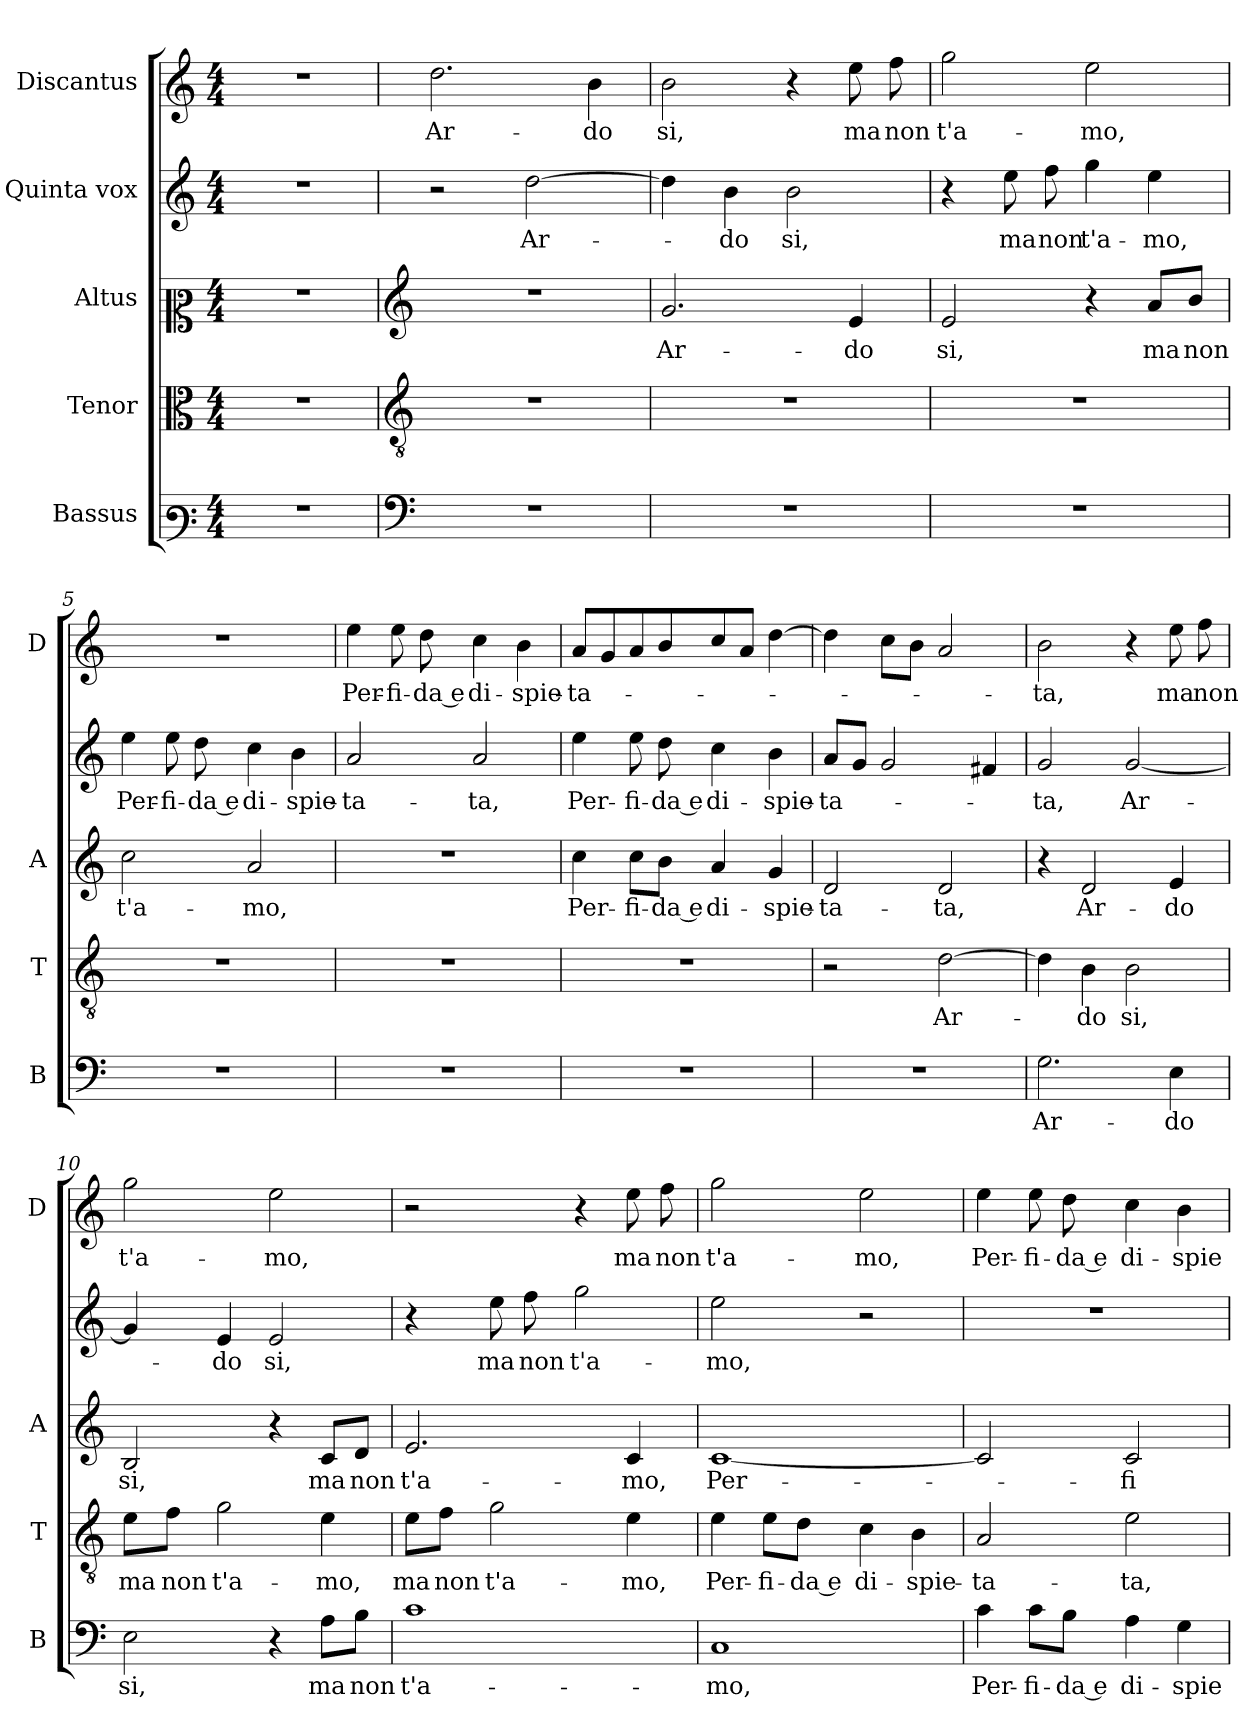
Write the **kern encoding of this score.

**kern	**text	**kern	**text	**kern	**text	**kern	**text	**kern	**text
*part5	*part5	*part4	*part4	*part3	*part3	*part2	*part2	*part1	*part1
*staff5	*staff5	*staff4	*staff4	*staff3	*staff3	*staff2	*staff2	*staff1	*staff1
*I"Bassus	*	*I"Tenor	*	*I"Altus	*	*I"Quinta vox	*	*I"Discantus	*
*I'B	*	*I'T	*	*I'A	*	*	*	*I'D	*
*clefF3	*	*clefC3	*	*clefC2	*	*clefG2	*	*clefG2	*
*k[]	*	*k[]	*	*k[]	*	*k[]	*	*k[]	*
*C:	*	*C:	*	*C:	*	*C:	*	*C:	*
*M4/4	*	*M4/4	*	*M4/4	*	*M4/4	*	*M4/4	*
=1	=1	=1	=1	=1	=1	=1	=1	=1	=1
1r	.	1r	.	1r	.	1r	.	1r	.
=2	=2	=2	=2	=2	=2	=2	=2	=2	=2
*clefF4	*	*clefGv2	*	*clefG2	*	*	*	*	*
!	!	!	!	!	!	!	!	!	!LO:LY:b
1r	.	1r	.	1r	.	2r	.	2.dd\	Ar-
!	!	!	!	!	!	!	!LO:LY:b	!	!
.	.	.	.	.	.	[2dd\	Ar-	.	.
!	!	!	!	!	!	!	!	!	!LO:LY:b
.	.	.	.	.	.	.	.	4b\	-do
=3	=3	=3	=3	=3	=3	=3	=3	=3	=3
!	!	!	!	!	!LO:LY:b	!	!	!	!LO:LY:b
1r	.	1r	.	2.g/	Ar-	4dd\]	.	2b\	si,
!	!	!	!	!	!	!	!LO:LY:b	!	!
.	.	.	.	.	.	4b\	-do	.	.
!	!	!	!	!	!	!	!LO:LY:b	!	!
.	.	.	.	.	.	2b\	si,	4r	.
!	!	!	!	!	!LO:LY:b	!	!	!	!LO:LY:b
.	.	.	.	4e/	-do	.	.	8ee\	ma
!	!	!	!	!	!	!	!	!	!LO:LY:b
.	.	.	.	.	.	.	.	8ff\	non
=4	=4	=4	=4	=4	=4	=4	=4	=4	=4
!	!	!	!	!	!LO:LY:b	!	!	!	!LO:LY:b
1r	.	1r	.	2e/	si,	4r	.	2gg\	t'a-
!	!	!	!	!	!	!	!LO:LY:b	!	!
.	.	.	.	.	.	8ee\	ma	.	.
!	!	!	!	!	!	!	!LO:LY:b	!	!
.	.	.	.	.	.	8ff\	non	.	.
!	!	!	!	!	!	!	!LO:LY:b	!	!LO:LY:b
.	.	.	.	4r	.	4gg\	t'a-	2ee\	-mo,
!	!	!	!	!	!LO:LY:b	!	!LO:LY:b	!	!
.	.	.	.	8a/L	ma	4ee\	-mo,	.	.
!	!	!	!	!	!LO:LY:b	!	!	!	!
.	.	.	.	8b/J	non	.	.	.	.
=5	=5	=5	=5	=5	=5	=5	=5	=5	=5
!	!	!	!	!	!LO:LY:b	!	!LO:LY:b	!	!
1r	.	1r	.	2cc\	t'a-	4ee\	Per-	1r	.
!	!	!	!	!	!	!	!LO:LY:b	!	!
.	.	.	.	.	.	8ee\	-fi-	.	.
!	!	!	!	!	!	!	!LO:LY:b	!	!
.	.	.	.	.	.	8dd\	-da e	.	.
!	!	!	!	!	!LO:LY:b	!	!LO:LY:b	!	!
.	.	.	.	2a/	-mo,	4cc\	di-	.	.
!	!	!	!	!	!	!	!LO:LY:b	!	!
.	.	.	.	.	.	4b\	-spie-	.	.
=6	=6	=6	=6	=6	=6	=6	=6	=6	=6
!	!	!	!	!	!	!	!LO:LY:b	!	!LO:LY:b
1r	.	1r	.	1r	.	2a/	-ta-	4ee\	Per-
!	!	!	!	!	!	!	!	!	!LO:LY:b
.	.	.	.	.	.	.	.	8ee\	-fi-
!	!	!	!	!	!	!	!	!	!LO:LY:b
.	.	.	.	.	.	.	.	8dd\	-da e
!	!	!	!	!	!	!	!LO:LY:b	!	!LO:LY:b
.	.	.	.	.	.	2a/	-ta,	4cc\	di-
!	!	!	!	!	!	!	!	!	!LO:LY:b
.	.	.	.	.	.	.	.	4b\	-spie-
!!LO:LB:g=z
=7	=7	=7	=7	=7	=7	=7	=7	=7	=7
!	!	!	!	!	!LO:LY:b	!	!LO:LY:b	!	!LO:LY:b
1r	.	1r	.	4cc\	Per-	4ee\	Per-	8a/L	-ta-
.	.	.	.	.	.	.	.	8g/	.
!	!	!	!	!	!LO:LY:b	!	!LO:LY:b	!	!
.	.	.	.	8cc\L	-fi-	8ee\	-fi-	8a/	.
!	!	!	!	!	!LO:LY:b	!	!LO:LY:b	!	!
.	.	.	.	8b\J	-da e	8dd\	-da e	8b/	.
!	!	!	!	!	!LO:LY:b	!	!LO:LY:b	!	!
.	.	.	.	4a/	di-	4cc\	di-	8cc/	.
.	.	.	.	.	.	.	.	8a/J	.
!	!	!	!	!	!LO:LY:b	!	!LO:LY:b	!	!
.	.	.	.	4g/	-spie-	4b\	-spie-	[4dd\	.
=8	=8	=8	=8	=8	=8	=8	=8	=8	=8
!	!	!	!	!	!LO:LY:b	!	!LO:LY:b	!	!
1r	.	2r	.	2d/	-ta-	8a/L	-ta-	4dd\]	.
.	.	.	.	.	.	8g/J	.	.	.
.	.	.	.	.	.	2g/	.	8cc\L	.
.	.	.	.	.	.	.	.	8b\J	.
!	!	!	!LO:LY:b	!	!LO:LY:b	!	!	!	!
.	.	[2d\	Ar-	2d/	-ta,	.	.	2a/	.
.	.	.	.	.	.	4f#X/	.	.	.
=9	=9	=9	=9	=9	=9	=9	=9	=9	=9
!	!LO:LY:b	!	!	!	!	!	!LO:LY:b	!	!LO:LY:b
2.G\	Ar-	4d\]	.	4r	.	2g/	-ta,	2b\	-ta,
!	!	!	!LO:LY:b	!	!LO:LY:b	!	!	!	!
.	.	4B\	-do	2d/	Ar-	.	.	.	.
!	!	!	!LO:LY:b	!	!	!	!LO:LY:b	!	!
.	.	2B\	si,	.	.	[2g/	Ar-	4r	.
!	!LO:LY:b	!	!	!	!LO:LY:b	!	!	!	!LO:LY:b
4E\	-do	.	.	4e/	-do	.	.	8ee\	ma
!	!	!	!	!	!	!	!	!	!LO:LY:b
.	.	.	.	.	.	.	.	8ff\	non
=10	=10	=10	=10	=10	=10	=10	=10	=10	=10
!	!LO:LY:b	!	!LO:LY:b	!	!LO:LY:b	!	!	!	!LO:LY:b
2E\	si,	8e\L	ma	2B/	si,	4g/]	.	2gg\	t'a-
!	!	!	!LO:LY:b	!	!	!	!	!	!
.	.	8f\J	non	.	.	.	.	.	.
!	!	!	!LO:LY:b	!	!	!	!LO:LY:b	!	!
.	.	2g\	t'a-	.	.	4e/	-do	.	.
!	!	!	!	!	!	!	!LO:LY:b	!	!LO:LY:b
4r	.	.	.	4r	.	2e/	si,	2ee\	-mo,
!	!LO:LY:b	!	!LO:LY:b	!	!LO:LY:b	!	!	!	!
8A\L	ma	4e\	-mo,	8c/L	ma	.	.	.	.
!	!LO:LY:b	!	!	!	!LO:LY:b	!	!	!	!
8B\J	non	.	.	8d/J	non	.	.	.	.
=11	=11	=11	=11	=11	=11	=11	=11	=11	=11
!	!LO:LY:b	!	!LO:LY:b	!	!LO:LY:b	!	!	!	!
1c	t'a-	8e\L	ma	2.e/	t'a-	4r	.	2r	.
!	!	!	!LO:LY:b	!	!	!	!	!	!
.	.	8f\J	non	.	.	.	.	.	.
!	!	!	!LO:LY:b	!	!	!	!LO:LY:b	!	!
.	.	2g\	t'a-	.	.	8ee\	ma	.	.
!	!	!	!	!	!	!	!LO:LY:b	!	!
.	.	.	.	.	.	8ff\	non	.	.
!	!	!	!	!	!	!	!LO:LY:b	!	!
.	.	.	.	.	.	2gg\	t'a-	4r	.
!	!	!	!LO:LY:b	!	!LO:LY:b	!	!	!	!LO:LY:b
.	.	4e\	-mo,	4c/	-mo,	.	.	8ee\	ma
!	!	!	!	!	!	!	!	!	!LO:LY:b
.	.	.	.	.	.	.	.	8ff\	non
=12	=12	=12	=12	=12	=12	=12	=12	=12	=12
!	!LO:LY:b	!	!LO:LY:b	!	!LO:LY:b	!	!LO:LY:b	!	!LO:LY:b
1C	-mo,	4e\	Per-	[1c	Per-	2ee\	-mo,	2gg\	t'a-
!	!	!	!LO:LY:b	!	!	!	!	!	!
.	.	8e\L	-fi-	.	.	.	.	.	.
!	!	!	!LO:LY:b	!	!	!	!	!	!
.	.	8d\J	-da e	.	.	.	.	.	.
!	!	!	!LO:LY:b	!	!	!	!	!	!LO:LY:b
.	.	4c\	di-	.	.	2r	.	2ee\	-mo,
!	!	!	!LO:LY:b	!	!	!	!	!	!
.	.	4B\	-spie-	.	.	.	.	.	.
!!LO:PB:g=z
=13	=13	=13	=13	=13	=13	=13	=13	=13	=13
!	!LO:LY:b	!	!LO:LY:b	!	!	!	!	!	!LO:LY:b
4c\	Per-	2A/	-ta-	2c/]	.	1r	.	4ee\	Per-
!	!LO:LY:b	!	!	!	!	!	!	!	!LO:LY:b
8c\L	-fi-	.	.	.	.	.	.	8ee\	-fi-
!	!LO:LY:b	!	!	!	!	!	!	!	!LO:LY:b
8B\J	-da e	.	.	.	.	.	.	8dd\	-da e
!	!LO:LY:b	!	!LO:LY:b	!	!LO:LY:b	!	!	!	!LO:LY:b
4A\	di-	2e\	-ta,	2c/	-fi-	.	.	4cc\	di-
!	!LO:LY:b	!	!	!	!	!	!	!	!LO:LY:b
4G\	-spie-	.	.	.	.	.	.	4b\	-spie-
=	=	=	=	=	=	=	=	=	=
*-	*-	*-	*-	*-	*-	*-	*-	*-	*-
